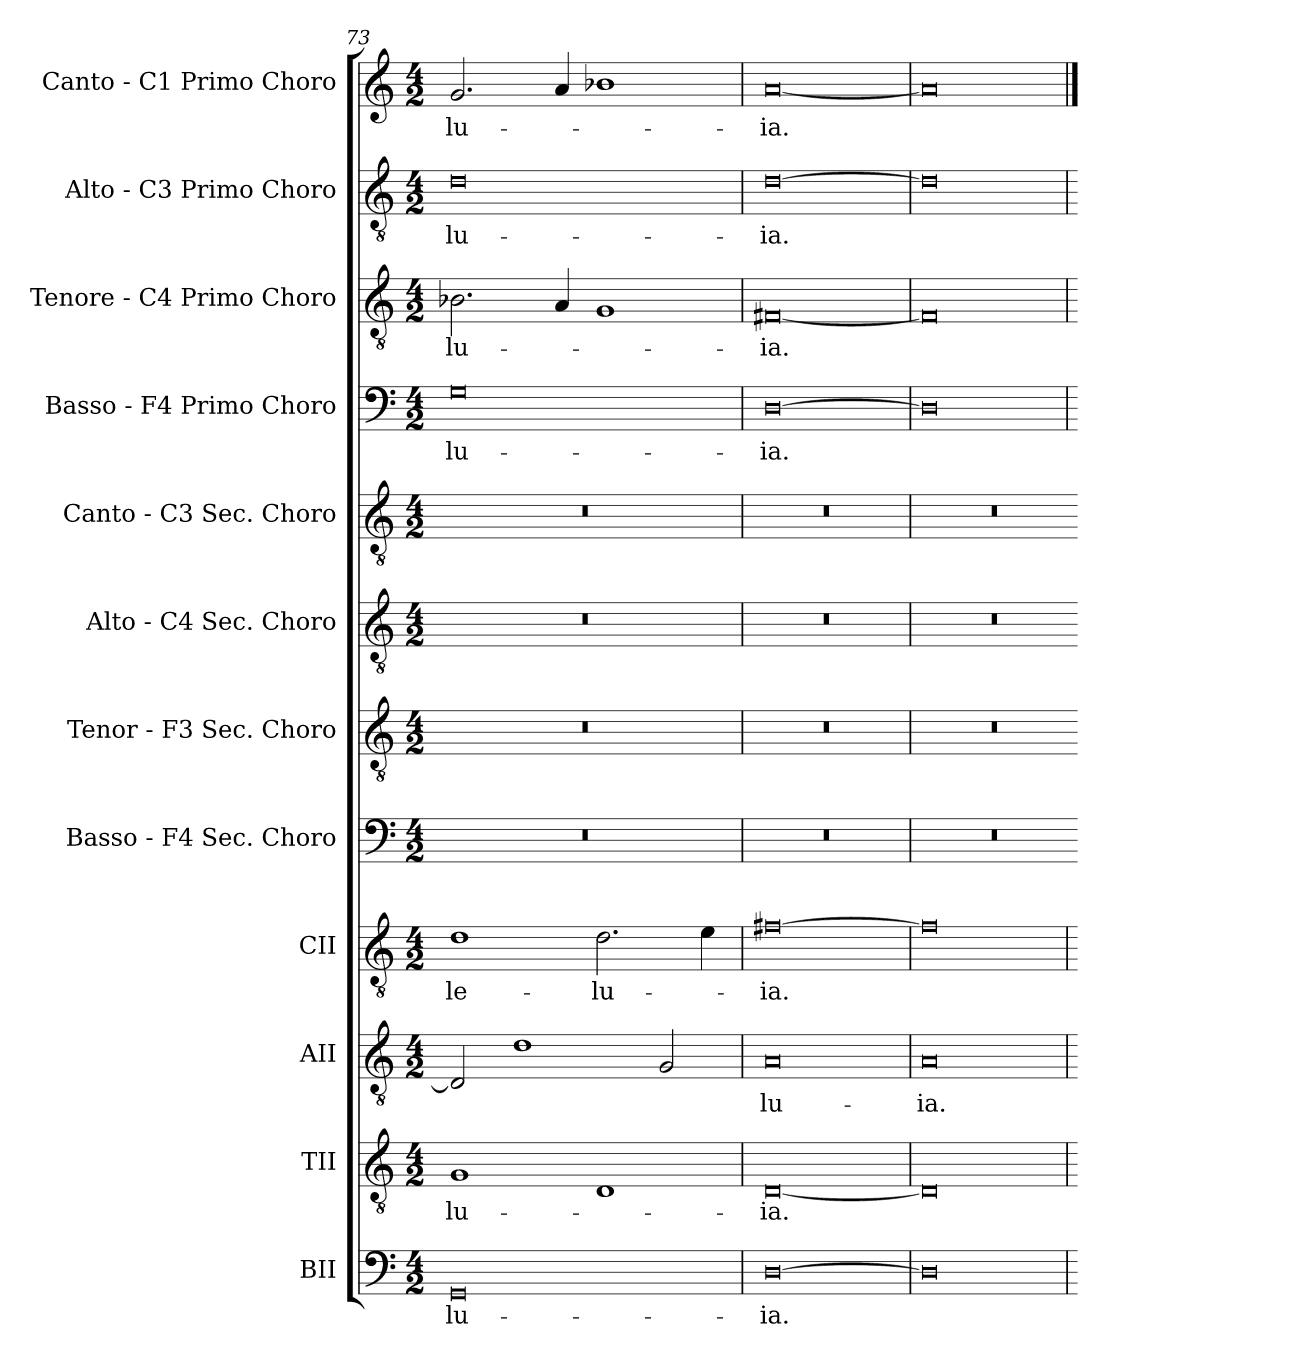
**kern	**text	**kern	**text	**kern	**text	**kern	**text	**kern	**kern	**kern	**kern	**kern	**text	**kern	**text	**kern	**text	**kern	**text
*part12	*part12	*part11	*part11	*part10	*part10	*part9	*part9	*part8	*part7	*part6	*part5	*part4	*part4	*part3	*part3	*part2	*part2	*part1	*part1
*staff12	*staff12	*staff11	*staff11	*staff10	*staff10	*staff9	*staff9	*staff8	*staff7	*staff6	*staff5	*staff4	*staff4	*staff3	*staff3	*staff2	*staff2	*staff1	*staff1
*I"BII	*	*I"TII	*	*I"AII	*	*I"CII	*	*I"Basso - F4  Sec. Choro	*I"Tenor - F3  Sec. Choro	*I"Alto - C4  Sec. Choro	*I"Canto - C3  Sec. Choro	*I"Basso - F4  Primo Choro	*	*I"Tenore - C4  Primo Choro	*	*I"Alto - C3  Primo Choro	*	*I"Canto - C1  Primo Choro	*
*I'BII	*	*I'TII	*	*I'AII	*	*I'CII	*	*I'Ch	*I'Ch	*I'Ch	*I'Ch	*I'BI	*	*I'TI	*	*I'AI	*	*I'CI	*
*clefF4	*	*clefGv2	*	*clefGv2	*	*clefGv2	*	*clefF4	*clefGv2	*clefGv2	*clefGv2	*clefF4	*	*clefGv2	*	*clefGv2	*	*clefG2	*
*M4/2	*	*M4/2	*	*M4/2	*	*M4/2	*	*M4/2	*M4/2	*M4/2	*M4/2	*M4/2	*	*M4/2	*	*M4/2	*	*M4/2	*
=73	=73	=73	=73	=73	=73	=73	=73	=73	=73	=73	=73	=73	=73	=73	=73	=73	=73	=73	=73
!	!LO:LY:b:cj	!	!LO:LY:b:cj	!	!	!	!LO:LY:b:cj	!	!	!	!	!	!LO:LY:b:cj	!	!LO:LY:b:cj	!	!LO:LY:b:cj	!	!LO:LY:b:cj
0GG	-lu-	1G	-lu-	2D/]	.	1d	-le-	0r	0r	0r	0r	0G	-lu-	2.B-X\	-lu-	0d	-lu-	2.g/	-lu-
.	.	.	.	1d	.	.	.	.	.	.	.	.	.	.	.	.	.	.	.
.	.	.	.	.	.	.	.	.	.	.	.	.	.	4A/	.	.	.	4a/	.
!	!	!	!	!	!	!	!LO:LY:b:cj	!	!	!	!	!	!	!	!	!	!	!	!
.	.	1D	.	.	.	2.d\	-lu-	.	.	.	.	.	.	1G	.	.	.	1b-X	.
.	.	.	.	2G/	.	.	.	.	.	.	.	.	.	.	.	.	.	.	.
.	.	.	.	.	.	4e\	.	.	.	.	.	.	.	.	.	.	.	.	.
=74	=74	=74	=74	=74	=74	=74	=74	=74	=74	=74	=74	=74	=74	=74	=74	=74	=74	=74	=74
!	!LO:LY:b:rj	!	!LO:LY:b:rj	!	!LO:LY:b:cj	!	!LO:LY:b:rj	!	!	!	!	!	!LO:LY:b:rj	!	!LO:LY:b:rj	!	!LO:LY:b:rj	!	!LO:LY:b:rj
[>0D	-ia.	[<0D	-ia.	0A	-lu-	[>0f#X	-ia.	0r	0r	0r	0r	[>0D	-ia.	[<0F#X	-ia.	[>0d	-ia.	[<0a	-ia.
=75	=75	=75	=75	=75	=75	=75	=75	=75	=75	=75	=75	=75	=75	=75	=75	=75	=75	=75	=75
!	!	!	!	!	!LO:LY:b:rj	!	!	!	!	!	!	!	!	!	!	!	!	!	!
0D]	.	0D]	.	0A	-ia.	0f#]	.	0r	0r	0r	0r	0D]	.	0F#]	.	0d]	.	0a]	.
=	==	=	==	=	==	=	==	=	=	=	=	=	==	=	==	=	==	==	==
*-	*-	*-	*-	*-	*-	*-	*-	*-	*-	*-	*-	*-	*-	*-	*-	*-	*-	*-	*-
